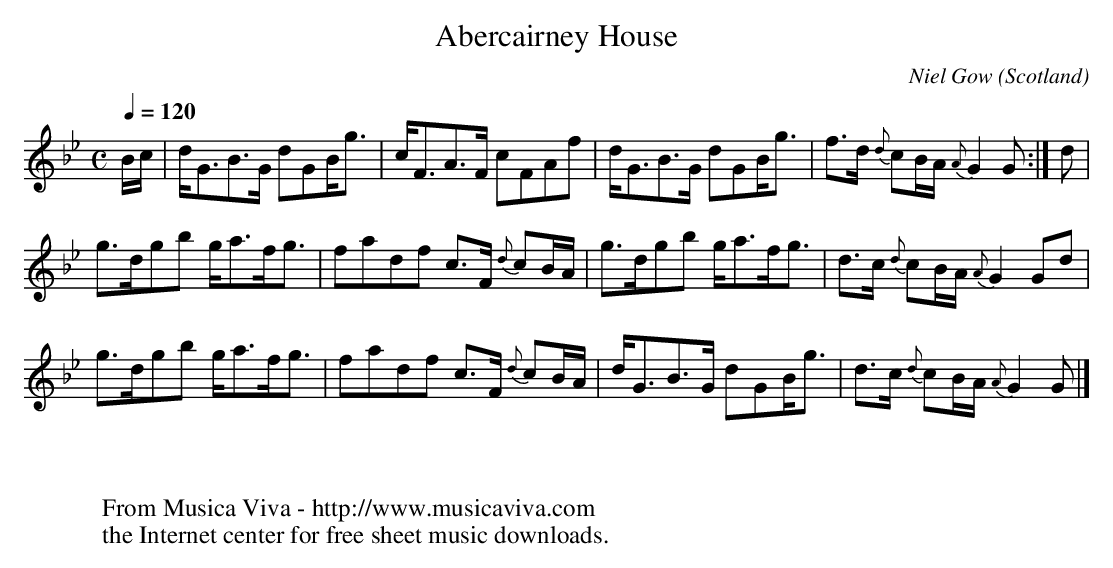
X:1
T:Abercairney House
C:Niel Gow
O:Scotland
M:C
L:1/8
Q:1/4=120 %tempo exact non connu
K:Bb
B/c/ | d<GB>G dGB<g | c<FA>F cFAf | \
d<GB>G dGB<g | f>d {d}cB/A/{A}G2 G :| d |
g>dgb g<af<g | fadf c>F {d}cB/A/ | \
g>dgb g<af<g | d>c {d}cB/A/{A}G2 Gd |
g>dgb g<af<g | fadf c>F {d}cB/A/ | \
d<GB>G dGB<g | d>c {d}cB/A/{A}G2 G |]
W:
W:
W:  From Musica Viva - http://www.musicaviva.com
W:  the Internet center for free sheet music downloads.
